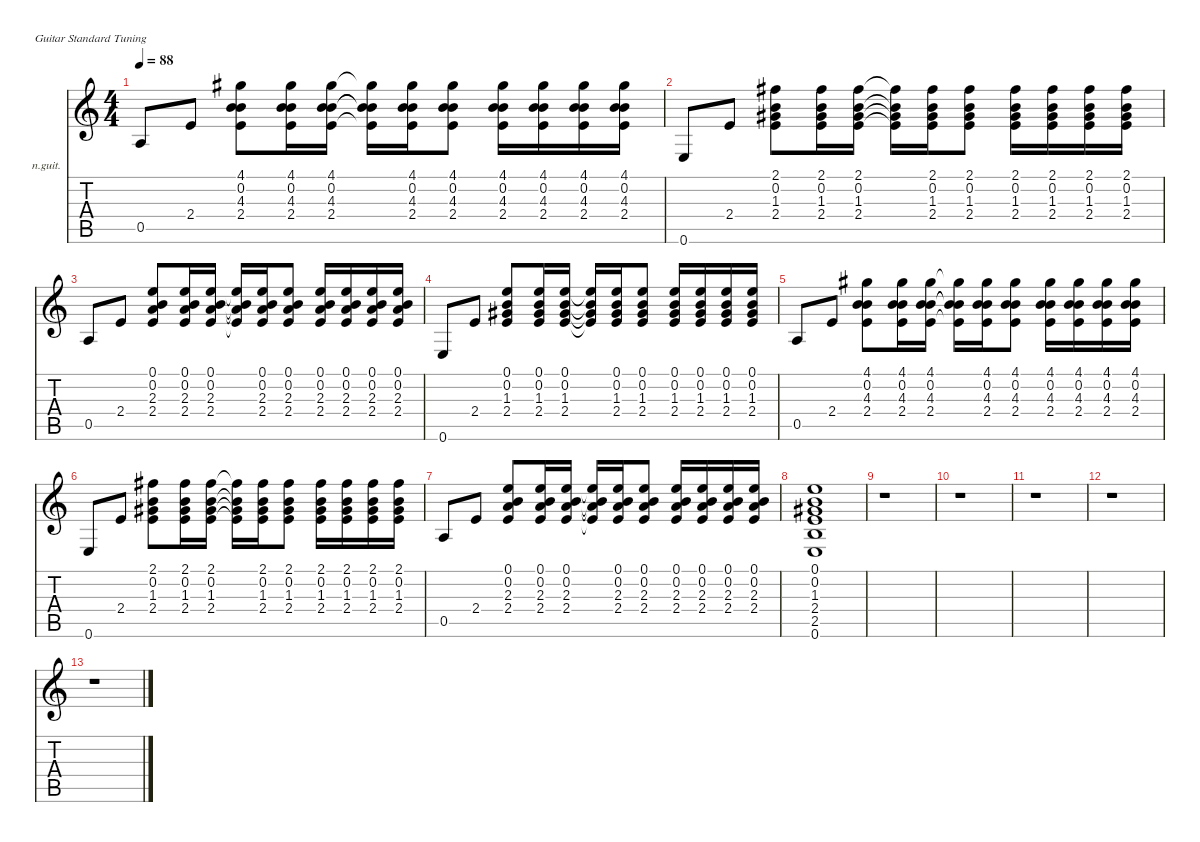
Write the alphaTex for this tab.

\defaultSystemsLayout 4
\hideDynamics
\bracketExtendMode nobrackets
\firstSystemTrackNameOrientation horizontal
\otherSystemsTrackNameOrientation horizontal
\track ("Rhythm Joe 1" "n.guit.") {instrument acousticguitarnylon}
\staff {score tabs}
\tuning (E4 B3 G3 D3 A2 E2)
\ts (4 4)
\tempo 88
\clef g2
\ks c
0.5.8{dy f} 2.4.8 (4.1{acc #} 0.2 4.3 2.4).8 (4.1{acc #} 0.2 4.3 2.4).16 (4.1{acc #} 0.2 4.3 2.4).16 (4.1{t acc #} 0.2{t} 4.3{t} 2.4{t}).16 (4.1{acc #} 0.2 4.3 2.4).16 (4.1{acc #} 0.2 4.3 2.4).8 (4.1{acc #} 0.2 4.3 2.4).16 (4.1{acc #} 0.2 4.3 2.4).16 (4.1{acc #} 0.2 4.3 2.4).16 (4.1{acc #} 0.2 4.3 2.4).16 |
0.6.8 2.4.8 (2.1{acc #} 0.2 1.3{acc #} 2.4).8 (2.1{acc #} 0.2 1.3{acc #} 2.4).16 (2.1{acc #} 0.2 1.3{acc #} 2.4).16 (2.1{t acc #} 0.2{t} 1.3{t acc #} 2.4{t}).16 (2.1{acc #} 0.2 1.3{acc #} 2.4).16 (2.1{acc #} 0.2 1.3{acc #} 2.4).8 (2.1{acc #} 0.2 1.3{acc #} 2.4).16 (2.1{acc #} 0.2 1.3{acc #} 2.4).16 (2.1{acc #} 0.2 1.3{acc #} 2.4).16 (2.1{acc #} 0.2 1.3{acc #} 2.4).16 |
0.5.8 2.4.8 (0.1 0.2 2.3 2.4).8 (0.1 0.2 2.3 2.4).16 (0.1 0.2 2.3 2.4).16 (0.1{t} 0.2{t} 2.3{t} 2.4{t}).16 (0.1 0.2 2.3 2.4).16 (0.1 0.2 2.3 2.4).8 (0.1 0.2 2.3 2.4).16 (0.1 0.2 2.3 2.4).16 (0.1 0.2 2.3 2.4).16 (0.1 0.2 2.3 2.4).16 |
0.6.8 2.4.8 (0.1 0.2 1.3{acc #} 2.4).8 (0.1 0.2 1.3{acc #} 2.4).16 (0.1 0.2 1.3{acc #} 2.4).16 (0.1{t} 0.2{t} 1.3{t acc #} 2.4{t}).16 (0.1 0.2 1.3{acc #} 2.4).16 (0.1 0.2 1.3{acc #} 2.4).8 (0.1 0.2 1.3{acc #} 2.4).16 (0.1 0.2 1.3{acc #} 2.4).16 (0.1 0.2 1.3{acc #} 2.4).16 (0.1 0.2 1.3{acc #} 2.4).16 |
0.5.8 2.4.8 (4.1{acc #} 0.2 4.3 2.4).8 (4.1{acc #} 0.2 4.3 2.4).16 (4.1{acc #} 0.2 4.3 2.4).16 (4.1{t acc #} 0.2{t} 4.3{t} 2.4{t}).16 (4.1{acc #} 0.2 4.3 2.4).16 (4.1{acc #} 0.2 4.3 2.4).8 (4.1{acc #} 0.2 4.3 2.4).16 (4.1{acc #} 0.2 4.3 2.4).16 (4.1{acc #} 0.2 4.3 2.4).16 (4.1{acc #} 0.2 4.3 2.4).16 |
0.6.8 2.4.8 (2.1{acc #} 0.2 1.3{acc #} 2.4).8 (2.1{acc #} 0.2 1.3{acc #} 2.4).16 (2.1{acc #} 0.2 1.3{acc #} 2.4).16 (2.1{t acc #} 0.2{t} 1.3{t acc #} 2.4{t}).16 (2.1{acc #} 0.2 1.3{acc #} 2.4).16 (2.1{acc #} 0.2 1.3{acc #} 2.4).8 (2.1{acc #} 0.2 1.3{acc #} 2.4).16 (2.1{acc #} 0.2 1.3{acc #} 2.4).16 (2.1{acc #} 0.2 1.3{acc #} 2.4).16 (2.1{acc #} 0.2 1.3{acc #} 2.4).16 |
0.5.8 2.4.8 (0.1 0.2 2.3 2.4).8 (0.1 0.2 2.3 2.4).16 (0.1 0.2 2.3 2.4).16 (0.1{t} 0.2{t} 2.3{t} 2.4{t}).16 (0.1 0.2 2.3 2.4).16 (0.1 0.2 2.3 2.4).8 (0.1 0.2 2.3 2.4).16 (0.1 0.2 2.3 2.4).16 (0.1 0.2 2.3 2.4).16 (0.1 0.2 2.3 2.4).16 |
(0.1 0.2 1.3{acc #} 2.4 2.5 0.6).1 |
r.1 |
r.1 |
r.1 |
r.1 |
r.1
